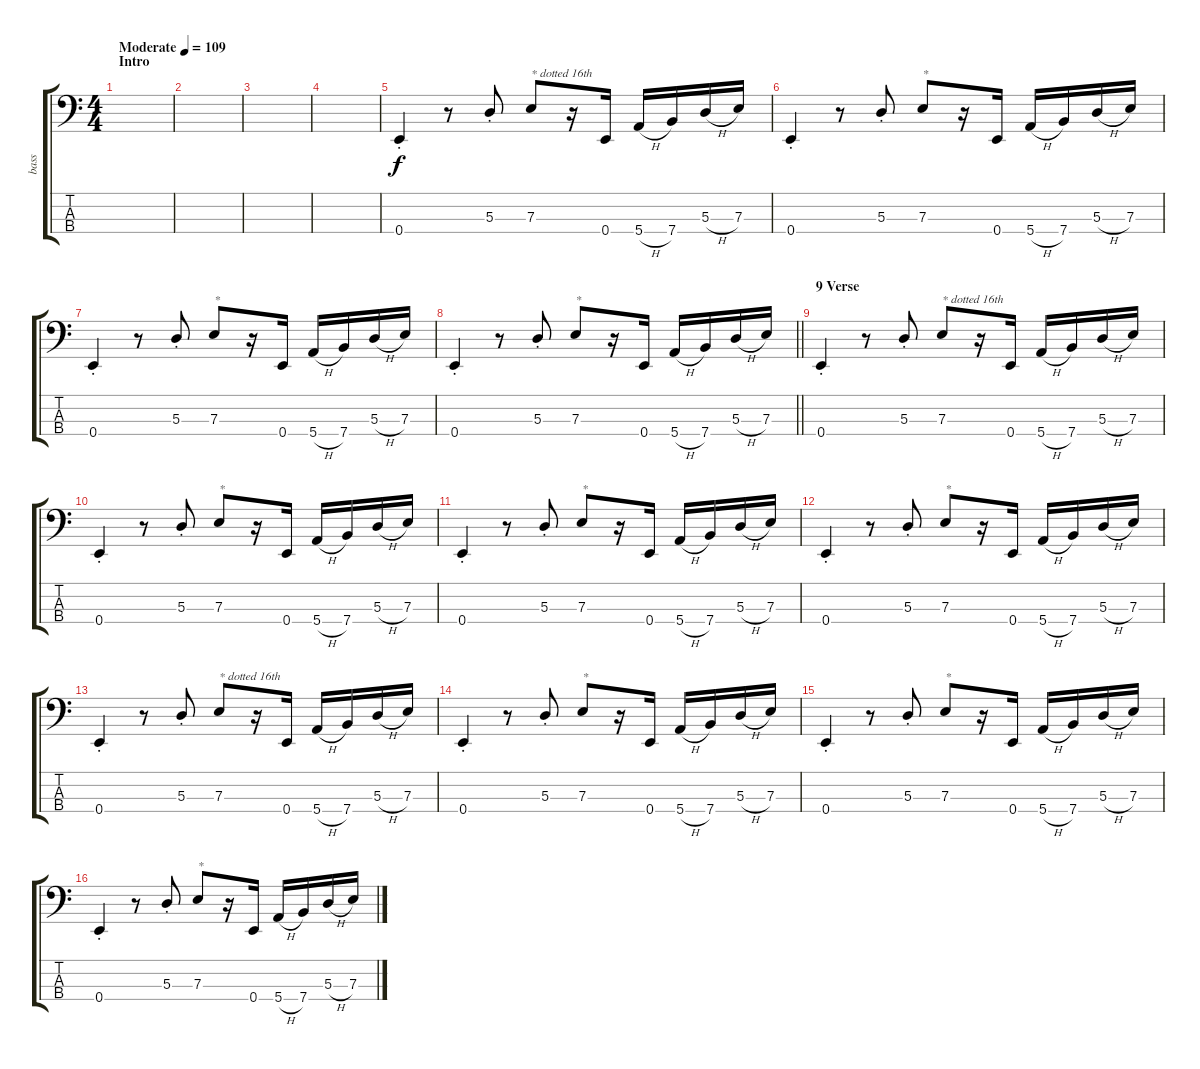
\track ("bass" "bass") {instrument electricbassfinger}
\staff {score tabs}
\tuning (G2 D2 A1 E1) {hide}
\ts (4 4)
\section ("" "Intro")
\tempo (109 "Moderate")
\clef f4
\ks c
|
|
|
|
0.4{st}.4{beam Up} r.8 5.3{st}.8{beam Up} 7.3.8{txt "* dotted 16th" beam Up} r.16 0.4.16{beam Up} 5.4{h}.16{beam Up} 7.4.16{beam Up} 5.3{h}.16{beam Up} 7.3.16{beam Up} |
0.4{st}.4{beam Up} r.8 5.3{st}.8{beam Up} 7.3.8{txt "*" beam Up} r.16 0.4.16{beam Up} 5.4{h}.16{beam Up} 7.4.16{beam Up} 5.3{h}.16{beam Up} 7.3.16{beam Up} |
0.4{st}.4{beam Up} r.8 5.3{st}.8{beam Up} 7.3.8{txt "*" beam Up} r.16 0.4.16{beam Up} 5.4{h}.16{beam Up} 7.4.16{beam Up} 5.3{h}.16{beam Up} 7.3.16{beam Up} |
\barLineRight lightlight
0.4{st}.4{beam Up} r.8 5.3{st}.8{beam Up} 7.3.8{txt "*" beam Up} r.16 0.4.16{beam Up} 5.4{h}.16{beam Up} 7.4.16{beam Up} 5.3{h}.16{beam Up} 7.3.16{beam Up} |
\section ("" "9 Verse")
0.4{st}.4{beam Up} r.8 5.3{st}.8{beam Up} 7.3.8{txt "* dotted 16th" beam Up} r.16 0.4.16{beam Up} 5.4{h}.16{beam Up} 7.4.16{beam Up} 5.3{h}.16{beam Up} 7.3.16{beam Up} |
0.4{st}.4{beam Up} r.8 5.3{st}.8{beam Up} 7.3.8{txt "*" beam Up} r.16 0.4.16{beam Up} 5.4{h}.16{beam Up} 7.4.16{beam Up} 5.3{h}.16{beam Up} 7.3.16{beam Up} |
0.4{st}.4{beam Up} r.8 5.3{st}.8{beam Up} 7.3.8{txt "*" beam Up} r.16 0.4.16{beam Up} 5.4{h}.16{beam Up} 7.4.16{beam Up} 5.3{h}.16{beam Up} 7.3.16{beam Up} |
0.4{st}.4{beam Up} r.8 5.3{st}.8{beam Up} 7.3.8{txt "*" beam Up} r.16 0.4.16{beam Up} 5.4{h}.16{beam Up} 7.4.16{beam Up} 5.3{h}.16{beam Up} 7.3.16{beam Up} |
0.4{st}.4{beam Up} r.8 5.3{st}.8{beam Up} 7.3.8{txt "* dotted 16th" beam Up} r.16 0.4.16{beam Up} 5.4{h}.16{beam Up} 7.4.16{beam Up} 5.3{h}.16{beam Up} 7.3.16{beam Up} |
0.4{st}.4{beam Up} r.8 5.3{st}.8{beam Up} 7.3.8{txt "*" beam Up} r.16 0.4.16{beam Up} 5.4{h}.16{beam Up} 7.4.16{beam Up} 5.3{h}.16{beam Up} 7.3.16{beam Up} |
0.4{st}.4{beam Up} r.8 5.3{st}.8{beam Up} 7.3.8{txt "*" beam Up} r.16 0.4.16{beam Up} 5.4{h}.16{beam Up} 7.4.16{beam Up} 5.3{h}.16{beam Up} 7.3.16{beam Up} |
0.4{st}.4{beam Up} r.8 5.3{st}.8{beam Up} 7.3.8{txt "*" beam Up} r.16 0.4.16{beam Up} 5.4{h}.16{beam Up} 7.4.16{beam Up} 5.3{h}.16{beam Up} 7.3.16{beam Up}
